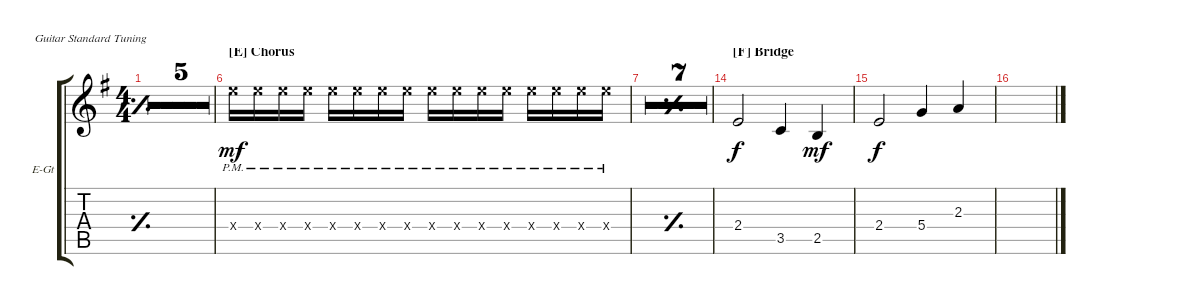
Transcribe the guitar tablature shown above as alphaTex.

\defaultSystemsLayout 4
\bracketExtendMode groupsimilarinstruments
\firstSystemTrackNameOrientation horizontal
\otherSystemsTrackNameOrientation horizontal
\track ("Jamie Cook Gtr.1" "E-Gt") {multiBarRest instrument electricguitarclean}
\staff {score tabs}
\tuning (E4 B3 G3 D3 A2 E2)
\ts (4 4)
\tempo 90
\clef g2
\simile simple
\ks g
|
|
|
|
|
\section ("E" "Chorus")
14.4{pm x}.16{dy mf} 14.4{pm x}.16 14.4{pm x}.16 14.4{pm x}.16 14.4{pm x}.16 14.4{pm x}.16 14.4{pm x}.16 14.4{pm x}.16 14.4{pm x}.16 14.4{pm x}.16 14.4{pm x}.16 14.4{pm x}.16 14.4{pm x}.16 14.4{pm x}.16 14.4{pm x}.16 14.4{pm x}.16 |
\simile simple
|
|
|
|
|
|
\simile none
r.1 |
\section ("F" "Bridge")
2.4.2{dy f} 3.5.4 2.5.4{dy mf} |
2.4.2{dy f} 5.4.4 2.3.4 |
\simile firstofdouble
